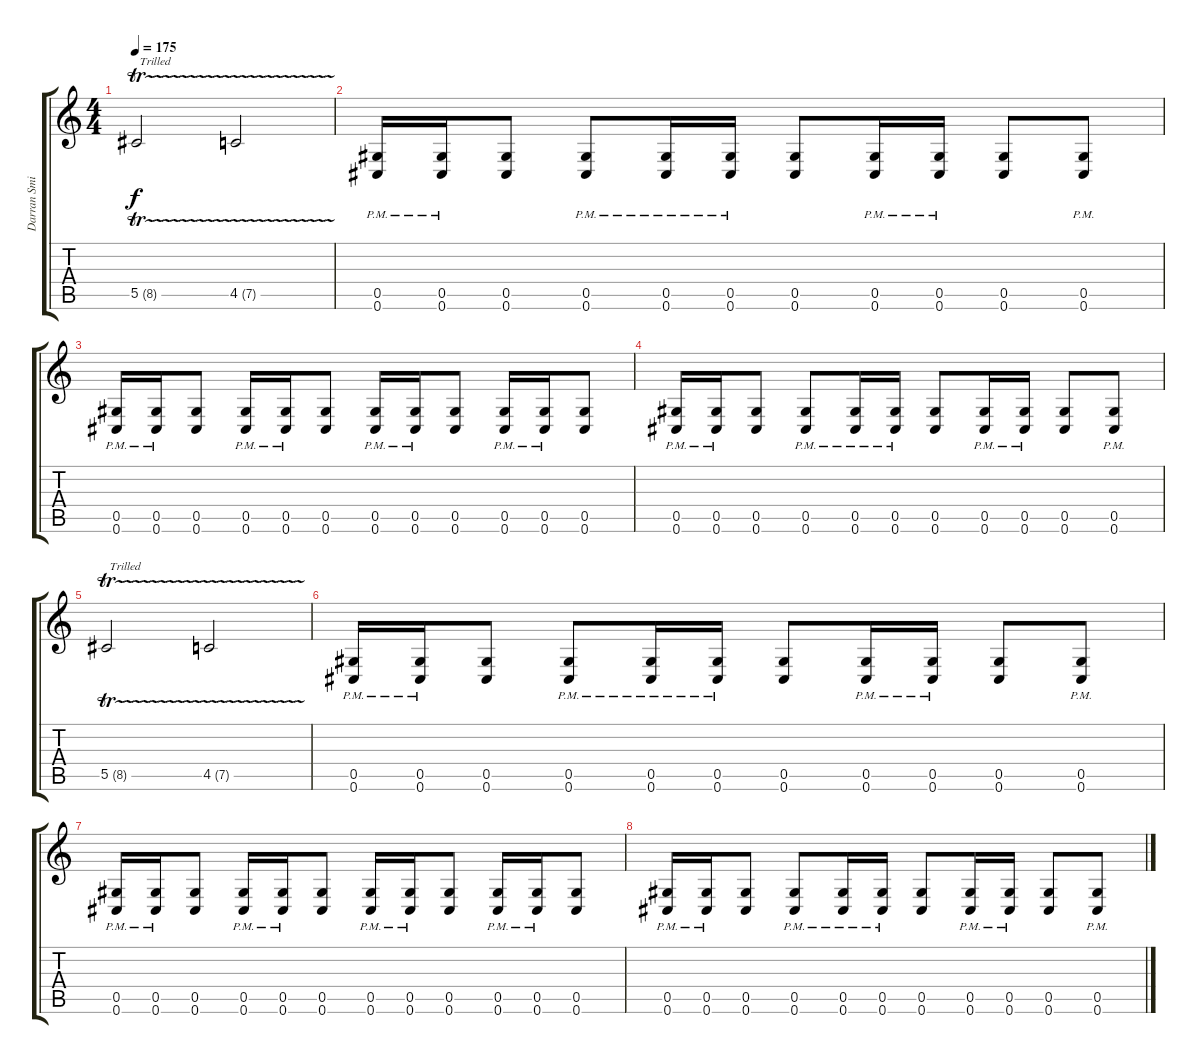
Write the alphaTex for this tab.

\track ("Darran Smith" "Darran Smi") {instrument overdrivenguitar}
\staff {score tabs}
\tuning (Eb4 Bb3 Gb3 Db3 Ab2 Db2) {hide}
\ts (4 4)
\tempo 175
\clef g2
\ks c
5.5{tr (8 16)}.2{txt " Trilled" dy f} 4.5{tr (7 16)}.2 |
(0.5{pm} 0.6{pm}).16 (0.5{pm} 0.6{pm}).16 (0.5 0.6).8 (0.5{pm} 0.6{pm}).8 (0.5{pm} 0.6{pm}).16 (0.5{pm} 0.6{pm}).16 (0.5 0.6).8 (0.5{pm} 0.6{pm}).16 (0.5{pm} 0.6{pm}).16 (0.5 0.6).8 (0.5{pm} 0.6{pm}).8 |
(0.5{pm} 0.6{pm}).16 (0.5{pm} 0.6{pm}).16 (0.5 0.6).8 (0.5{pm} 0.6{pm}).16 (0.5{pm} 0.6{pm}).16 (0.5 0.6).8 (0.5{pm} 0.6{pm}).16 (0.5{pm} 0.6{pm}).16 (0.5 0.6).8 (0.5{pm} 0.6{pm}).16 (0.5{pm} 0.6{pm}).16 (0.5 0.6).8 |
(0.5{pm} 0.6{pm}).16 (0.5{pm} 0.6{pm}).16 (0.5 0.6).8 (0.5{pm} 0.6{pm}).8 (0.5{pm} 0.6{pm}).16 (0.5{pm} 0.6{pm}).16 (0.5 0.6).8 (0.5{pm} 0.6{pm}).16 (0.5{pm} 0.6{pm}).16 (0.5 0.6).8 (0.5{pm} 0.6{pm}).8 |
5.5{tr (8 16)}.2{txt " Trilled"} 4.5{tr (7 16)}.2 |
(0.5{pm} 0.6{pm}).16 (0.5{pm} 0.6{pm}).16 (0.5 0.6).8 (0.5{pm} 0.6{pm}).8 (0.5{pm} 0.6{pm}).16 (0.5{pm} 0.6{pm}).16 (0.5 0.6).8 (0.5{pm} 0.6{pm}).16 (0.5{pm} 0.6{pm}).16 (0.5 0.6).8 (0.5{pm} 0.6{pm}).8 |
(0.5{pm} 0.6{pm}).16 (0.5{pm} 0.6{pm}).16 (0.5 0.6).8 (0.5{pm} 0.6{pm}).16 (0.5{pm} 0.6{pm}).16 (0.5 0.6).8 (0.5{pm} 0.6{pm}).16 (0.5{pm} 0.6{pm}).16 (0.5 0.6).8 (0.5{pm} 0.6{pm}).16 (0.5{pm} 0.6{pm}).16 (0.5 0.6).8 |
(0.5{pm} 0.6{pm}).16 (0.5{pm} 0.6{pm}).16 (0.5 0.6).8 (0.5{pm} 0.6{pm}).8 (0.5{pm} 0.6{pm}).16 (0.5{pm} 0.6{pm}).16 (0.5 0.6).8 (0.5{pm} 0.6{pm}).16 (0.5{pm} 0.6{pm}).16 (0.5 0.6).8 (0.5{pm} 0.6{pm}).8
